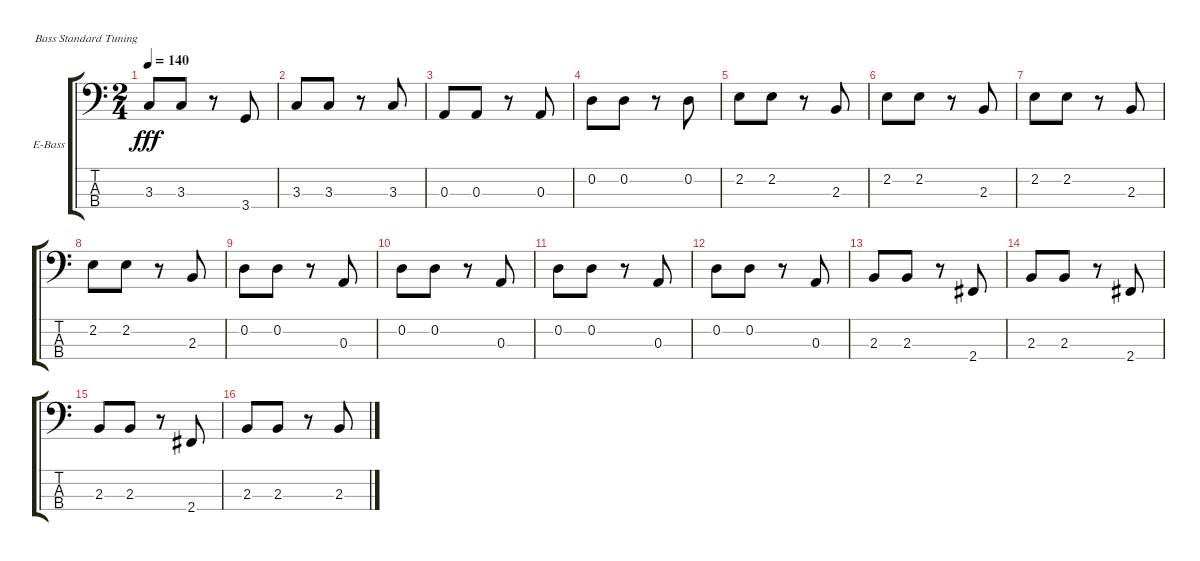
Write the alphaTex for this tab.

\bracketExtendMode groupsimilarinstruments
\firstSystemTrackNameOrientation horizontal
\otherSystemsTrackNameOrientation horizontal
\track ("Бас" "E-Bass") {instrument electricbassfinger}
\staff {score tabs}
\tuning (G2 D2 A1 E1)
\ts (2 4)
\tempo 140
\clef f4
\ks c
3.3.8{dy fff} 3.3.8 r.8 3.4.8 |
3.3.8 3.3.8 r.8 3.3.8 |
0.3.8 0.3.8 r.8 0.3.8 |
0.2.8 0.2.8 r.8 0.2.8 |
2.2.8 2.2.8 r.8 2.3.8 |
2.2.8 2.2.8 r.8 2.3.8 |
2.2.8 2.2.8 r.8 2.3.8 |
2.2.8 2.2.8 r.8 2.3.8 |
0.2.8 0.2.8 r.8 0.3.8 |
0.2.8 0.2.8 r.8 0.3.8 |
0.2.8 0.2.8 r.8 0.3.8 |
0.2.8 0.2.8 r.8 0.3.8 |
2.3.8 2.3.8 r.8 2.4.8 |
2.3.8 2.3.8 r.8 2.4.8 |
2.3.8 2.3.8 r.8 2.4.8 |
2.3.8 2.3.8 r.8 2.3.8
